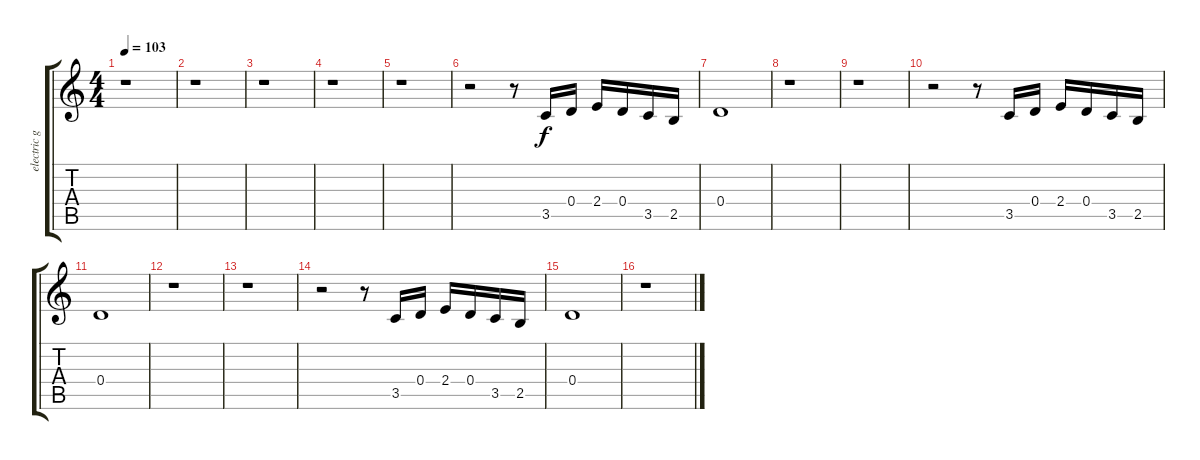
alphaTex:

\track ("electric guitar" "electric g") {instrument distortionguitar}
\staff {score tabs}
\tuning (E4 B3 G3 D3 A2 E2) {hide}
\ts (4 4)
\tempo 103
\clef g2
\ks c
r.1{dy f} |
r.1 |
r.1 |
r.1 |
r.1 |
r.2 r.8 3.5.16 0.4.16 2.4.16 0.4.16 3.5.16 2.5.16 |
0.4.1 |
r.1 |
r.1 |
r.2 r.8 3.5.16 0.4.16 2.4.16 0.4.16 3.5.16 2.5.16 |
0.4.1 |
r.1 |
r.1 |
r.2 r.8 3.5.16 0.4.16 2.4.16 0.4.16 3.5.16 2.5.16 |
0.4.1 |
r.1
